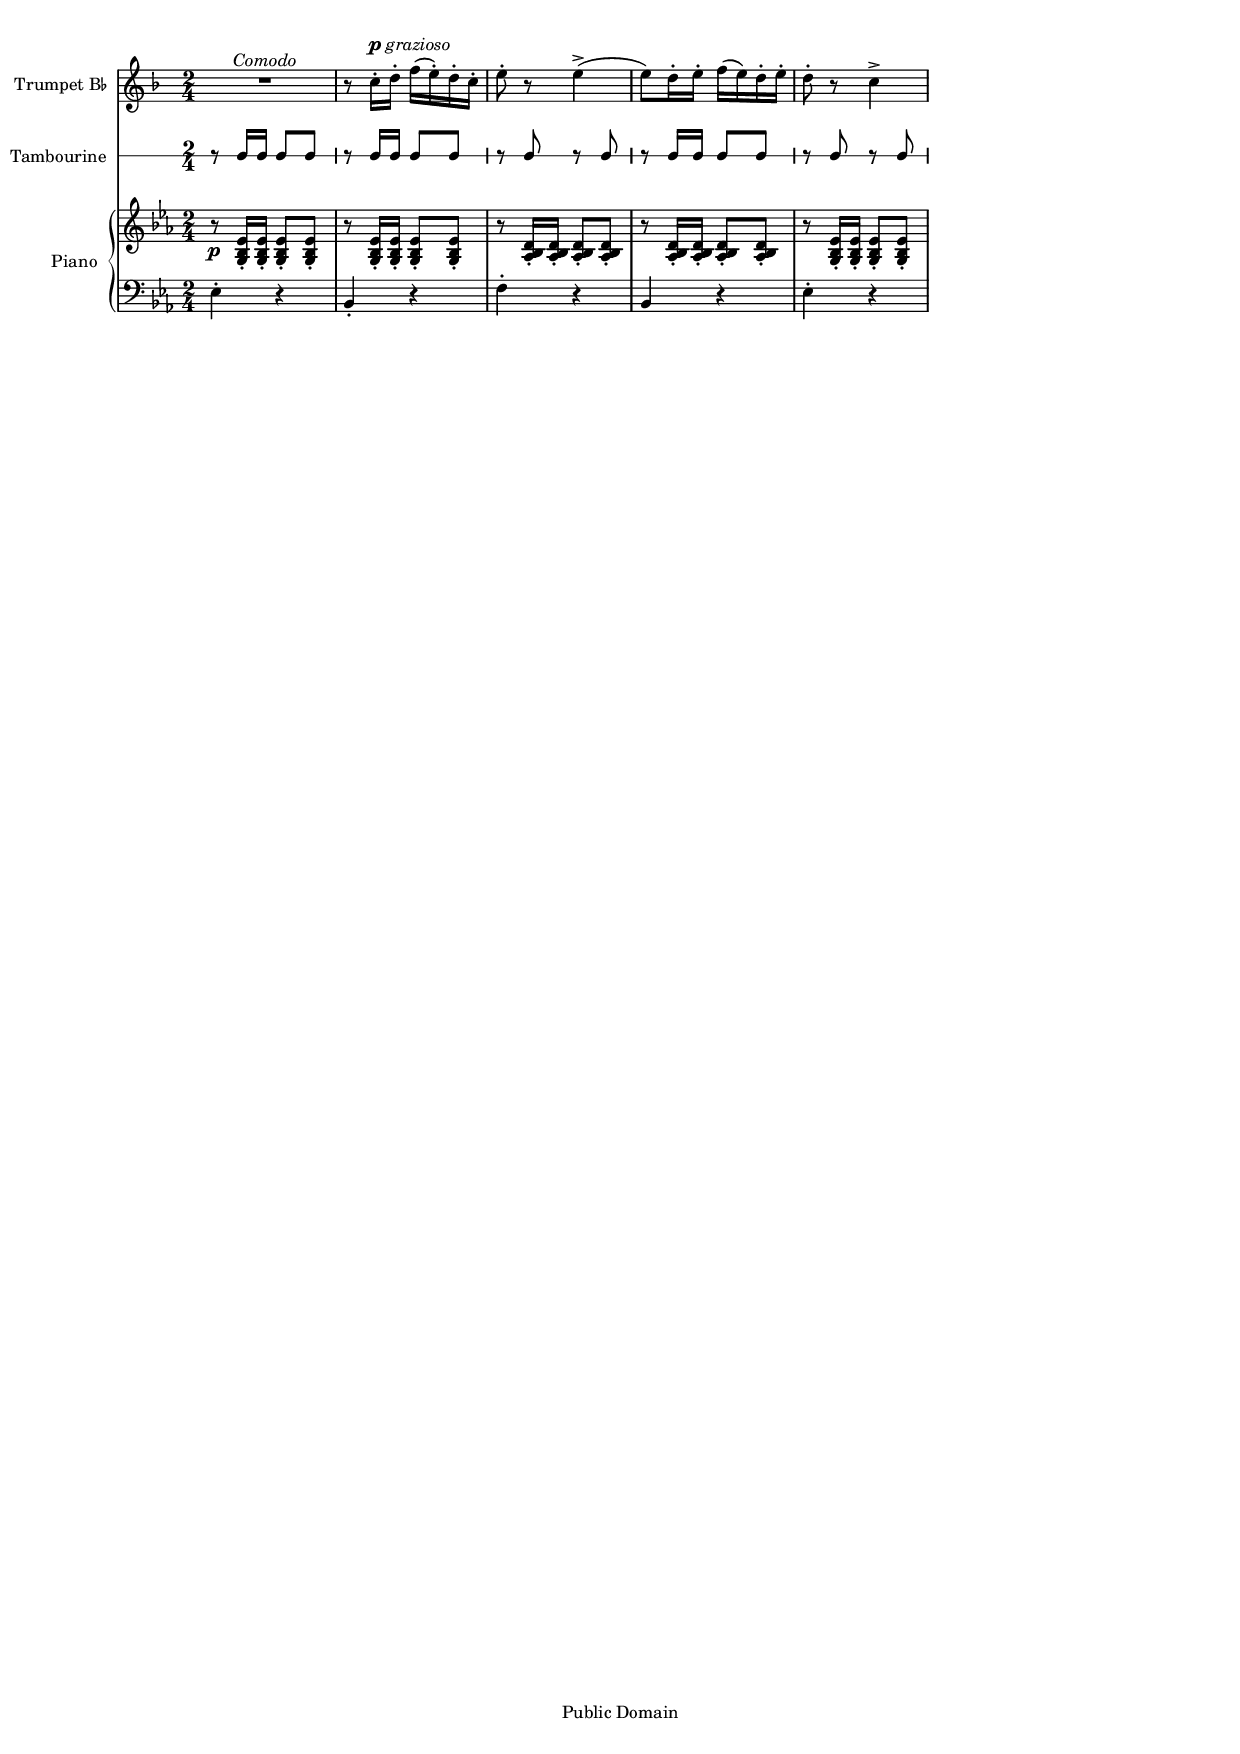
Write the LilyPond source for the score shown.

% Do not edit this file; it is automatically
% generated from Documentation/snippets/new
% This file is in the public domain.
%% Note: this file works from version 2.12.0
\version "2.13.10"
\include "catalan.ly"
#(set-global-staff-size 15)
\paper{
  ragged-right=##t
  line-width=17\cm
  indent=0\cm
}


\header {
  lsrtags = "headwords"
  texidoc = ""
  doctitle = "headword"
} % begin verbatim


\header {
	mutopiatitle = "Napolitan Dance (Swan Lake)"
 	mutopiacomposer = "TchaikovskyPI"
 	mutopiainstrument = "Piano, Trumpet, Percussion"
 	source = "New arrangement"
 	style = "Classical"
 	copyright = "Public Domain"
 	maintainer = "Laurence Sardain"
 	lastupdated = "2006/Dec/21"
%	title = "Le Lac des Cygnes"
%	subtitle = "Danse Napolitaine"
%	composer = "Piotr Ilitch Tchaïkovski"
%	arranger = "arr. Laurence Sardain"
%       footer = "Mutopia-2006/12/22-896"
}

trompette = \relative do'' {
  \clef treble
  \key mib \major
  \time 2/4
  R2^\markup { \italic Comodo } |
  r8 \once \override TextScript #'padding = #2.0
  sib16-.^\markup {\dynamic p \italic grazioso} do-. mib( re)-. do-. sib-. |
  re8-. r8 re4->( |
  re8) do16-. re-. mib( re) do-. re-. |
  do8-. r8 sib4-> |
}

tambourin = \relative do' {
  \time 2/4
  r8 do16 do do8 do |
  r8 do16 do do8 do |
  r8 do r do |
  r8 do16 do do8 do |
  r8 do r do |
}

tambourinMidi = \drummode {
  \time 2/4
  r8 tamb16 tamb tamb8 tamb |
  r8 tamb16 tamb tamb8 tamb |
  r8 tamb r tamb |
  r8 tamb16 tamb tamb8 tamb |
  r8 tamb r tamb |
}

upper = \relative do' {
  \clef treble
  \key mib \major
  \time 2/4
  r8\p <sol sib mib>16-. <sol sib mib>-. <sol sib mib>8-. <sol sib mib>-. |
  r8 <sol sib mib>16-. <sol sib mib>-. <sol sib mib>8-. <sol sib mib>-. |
  r8 <lab sib re>16-. <lab sib re>-. <lab sib re>8-. <lab sib re>-. |
  r8 <lab sib re>16-. <lab sib re>-. <lab sib re>8-. <lab sib re>-. |
  r8 <sol sib mib>16-. <sol sib mib>-. <sol sib mib>8-. <sol sib mib>-. |
}

lower = \relative do {
  \clef bass
  \key mib \major
  \time 2/4
  mib4-. r4 |
  sib-. r |
  fa'-. r |
  sib, r |
  mib4-. r4 |
}


\score {
  <<
    \context Staff = "trumpet" <<
      \set Staff.instrumentName = \markup { "Trumpet" \concat{ B \teeny \raise #0.4 \flat } }
      \transpose sib do'
      \trompette
    >>
    \context RhythmicStaff = "tambourin" <<
      \set Staff.instrumentName = "Tambourine"
      \tambourin
    >>
    \context PianoStaff = "prima" <<
      \set PianoStaff.instrumentName = "Piano  "
      \context Staff = "uppera" \upper
      \context Staff = "lowera" \lower
    >>
  >>
  \layout { }
}
\score {
  <<
    \context Staff = "trumpet" {
      \set Staff.midiInstrument = "trumpet"
      \trompette
    }
    \context DrumStaff = "tambourin" {
      \tambourinMidi
    }
    \context Staff = "piano" <<
      \upper
      \lower
    >>
  >>
  \midi {
    \context {
      \Score
      tempoWholesPerMinute = #(ly:make-moment 72 4)
    }
  }
}

